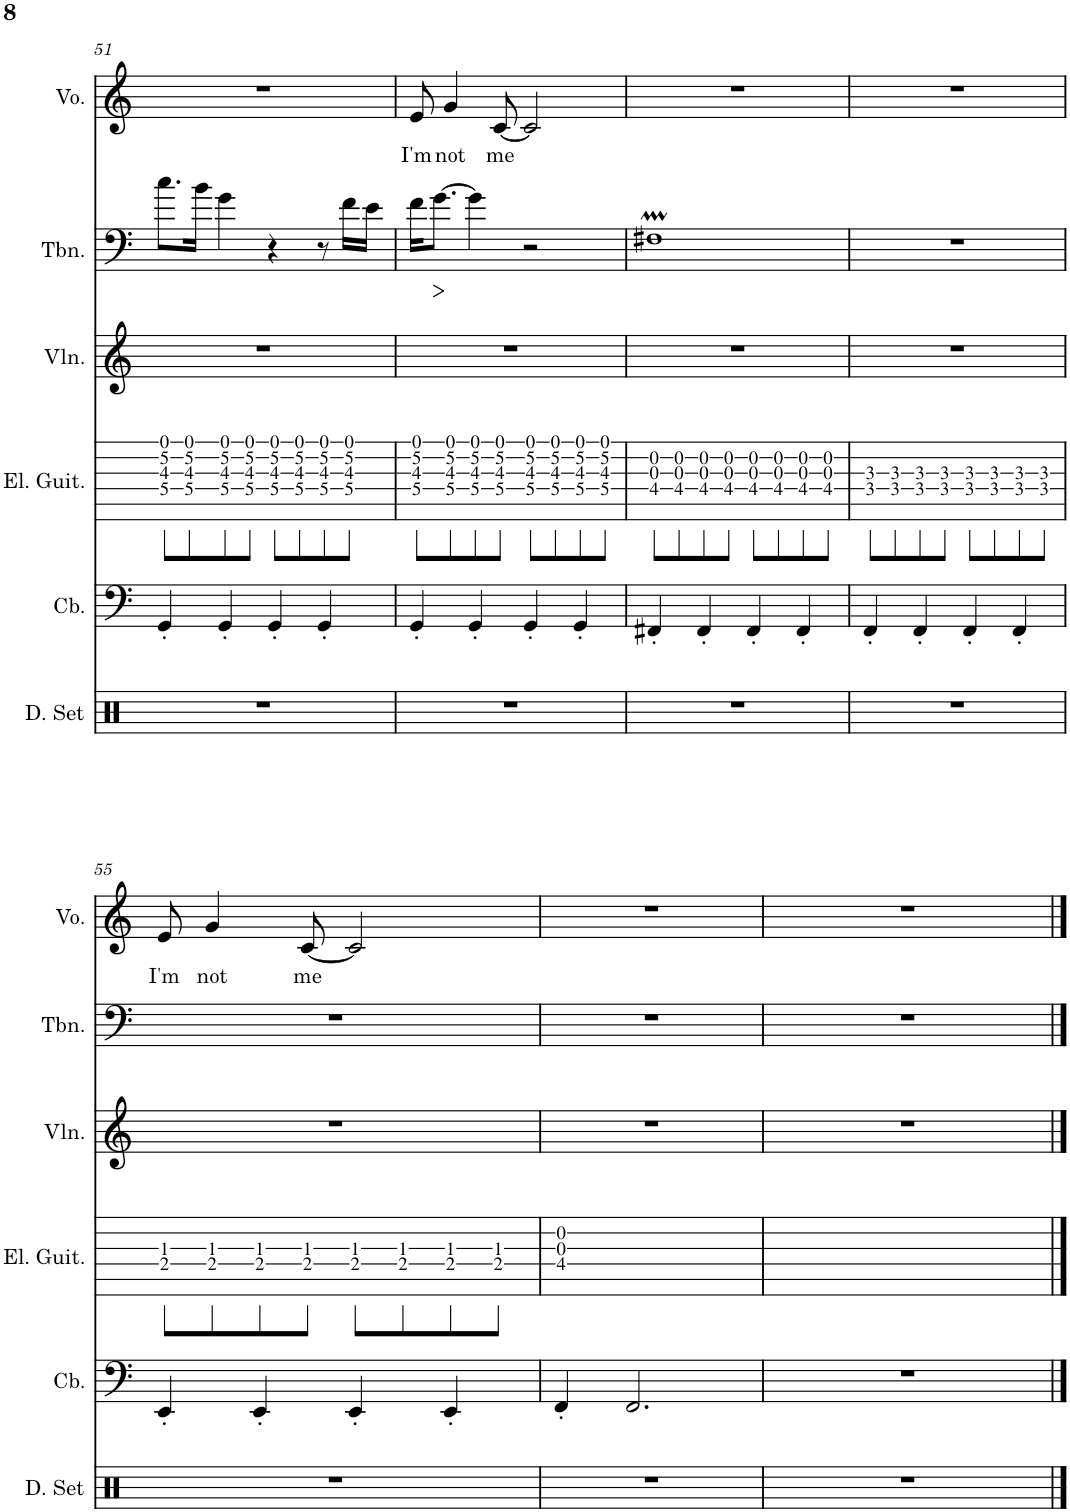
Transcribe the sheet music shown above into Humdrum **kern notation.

**kern	**kern	**kern	**kern	**kern	**kern	**text
*part6	*part5	*part4	*part3	*part2	*part1	*part1
*staff6	*staff5	*staff4	*staff3	*staff2	*staff1	*staff1
*I"Drumset	*I"Contrabass	*I"Electric Guitar	*I"Violin	*I"Trombone	*I"Voice	*
*I'D. Set	*I'Cb.	*I'El. Guit.	*I'Vln.	*I'Tbn.	*I'Vo.	*
!!LO:PB:g=z
*clefX	*clefF4	*	*clefG2	*clefF4	*clefG2	*
*	*Trd7c12	*	*	*	*	*
*k[]	*k[]	*k[]	*k[]	*k[]	*k[]	*
*M4/4	*M4/4	*M4/4	*M4/4	*M4/4	*M4/4	*
=51	=51	=51	=51	=51	=51	=51
1r	4GG'/	8G\ 8B\ 8e\ 8e\L	1r	8.cc\L	1r	.
.	.	8G\ 8B\ 8e\ 8e\	.	.	.	.
.	.	.	.	16b\Jk	.	.
.	4GG'/	8G\ 8B\ 8e\ 8e\	.	4g\	.	.
.	.	8G\ 8B\ 8e\ 8e\J	.	.	.	.
.	4GG'/	8G\ 8B\ 8e\ 8e\L	.	4r	.	.
.	.	8G\ 8B\ 8e\ 8e\	.	.	.	.
.	4GG'/	8G\ 8B\ 8e\ 8e\	.	8r	.	.
.	.	8G\ 8B\ 8e\ 8e\J	.	16f\LL	.	.
.	.	.	.	16e\JJ	.	.
=52	=52	=52	=52	=52	=52	=52
!	!	!	!	!	!	!LO:LY:b
1r	4GG'/	8G\ 8B\ 8e\ 8e\L	1r	16f\KL	8e/	I'm
.	.	.	.	[8.g\J	.	.
!	!	!	!	!	!	!LO:LY:b
.	.	8G\ 8B\ 8e\ 8e\	.	.	4g/	not
.	4GG'/	8G\ 8B\ 8e\ 8e\	.	4g\]	.	.
!	!	!	!	!	!	!LO:LY:b
.	.	8G\ 8B\ 8e\ 8e\J	.	.	[8c/	me
.	4GG'/	8G\ 8B\ 8e\ 8e\L	.	2r	2c/]	.
.	.	8G\ 8B\ 8e\ 8e\	.	.	.	.
.	4GG'/	8G\ 8B\ 8e\ 8e\	.	.	.	.
.	.	8G\ 8B\ 8e\ 8e\J	.	.	.	.
=53	=53	=53	=53	=53	=53	=53
1r	4FF#X'/	8F#\ 8G\ 8B\L	1r	1F#Xm	1r	.
.	.	8F#\ 8G\ 8B\	.	.	.	.
.	4FF#'/	8F#\ 8G\ 8B\	.	.	.	.
.	.	8F#\ 8G\ 8B\J	.	.	.	.
.	4FF#'/	8F#\ 8G\ 8B\L	.	.	.	.
.	.	8F#\ 8G\ 8B\	.	.	.	.
.	4FF#'/	8F#\ 8G\ 8B\	.	.	.	.
.	.	8F#\ 8G\ 8B\J	.	.	.	.
=54	=54	=54	=54	=54	=54	=54
1r	4FF'/	8F\ 8B-\L	1r	1r	1r	.
.	.	8F\ 8B-\	.	.	.	.
.	4FF'/	8F\ 8B-\	.	.	.	.
.	.	8F\ 8B-\J	.	.	.	.
.	4FF'/	8F\ 8B-\L	.	.	.	.
.	.	8F\ 8B-\	.	.	.	.
.	4FF'/	8F\ 8B-\	.	.	.	.
.	.	8F\ 8B-\J	.	.	.	.
!!LO:LB:g=z
=55	=55	=55	=55	=55	=55	=55
!	!	!	!	!	!	!LO:LY:b
1r	4EE'/	8E\ 8G#\L	1r	1r	8e/	I'm
!	!	!	!	!	!	!LO:LY:b
.	.	8E\ 8G#\	.	.	4g/	not
.	4EE'/	8E\ 8G#\	.	.	.	.
!	!	!	!	!	!	!LO:LY:b
.	.	8E\ 8G#\J	.	.	[8c/	me
.	4EE'/	8E\ 8G#\L	.	.	2c/]	.
.	.	8E\ 8G#\	.	.	.	.
.	4EE'/	8E\ 8G#\	.	.	.	.
.	.	8E\ 8G#\J	.	.	.	.
=56	=56	=56	=56	=56	=56	=56
1r	4FF'/	1F# 1G 1B	1r	1r	1r	.
.	2.FF/	.	.	.	.	.
=57	=57	=57	=57	=57	=57	=57
1r	1r	8r	1r	1r	1r	.
.	.	8r	.	.	.	.
.	.	4r	.	.	.	.
.	.	2r	.	.	.	.
==	==	==	==	==	==	==
*-	*-	*-	*-	*-	*-	*-
